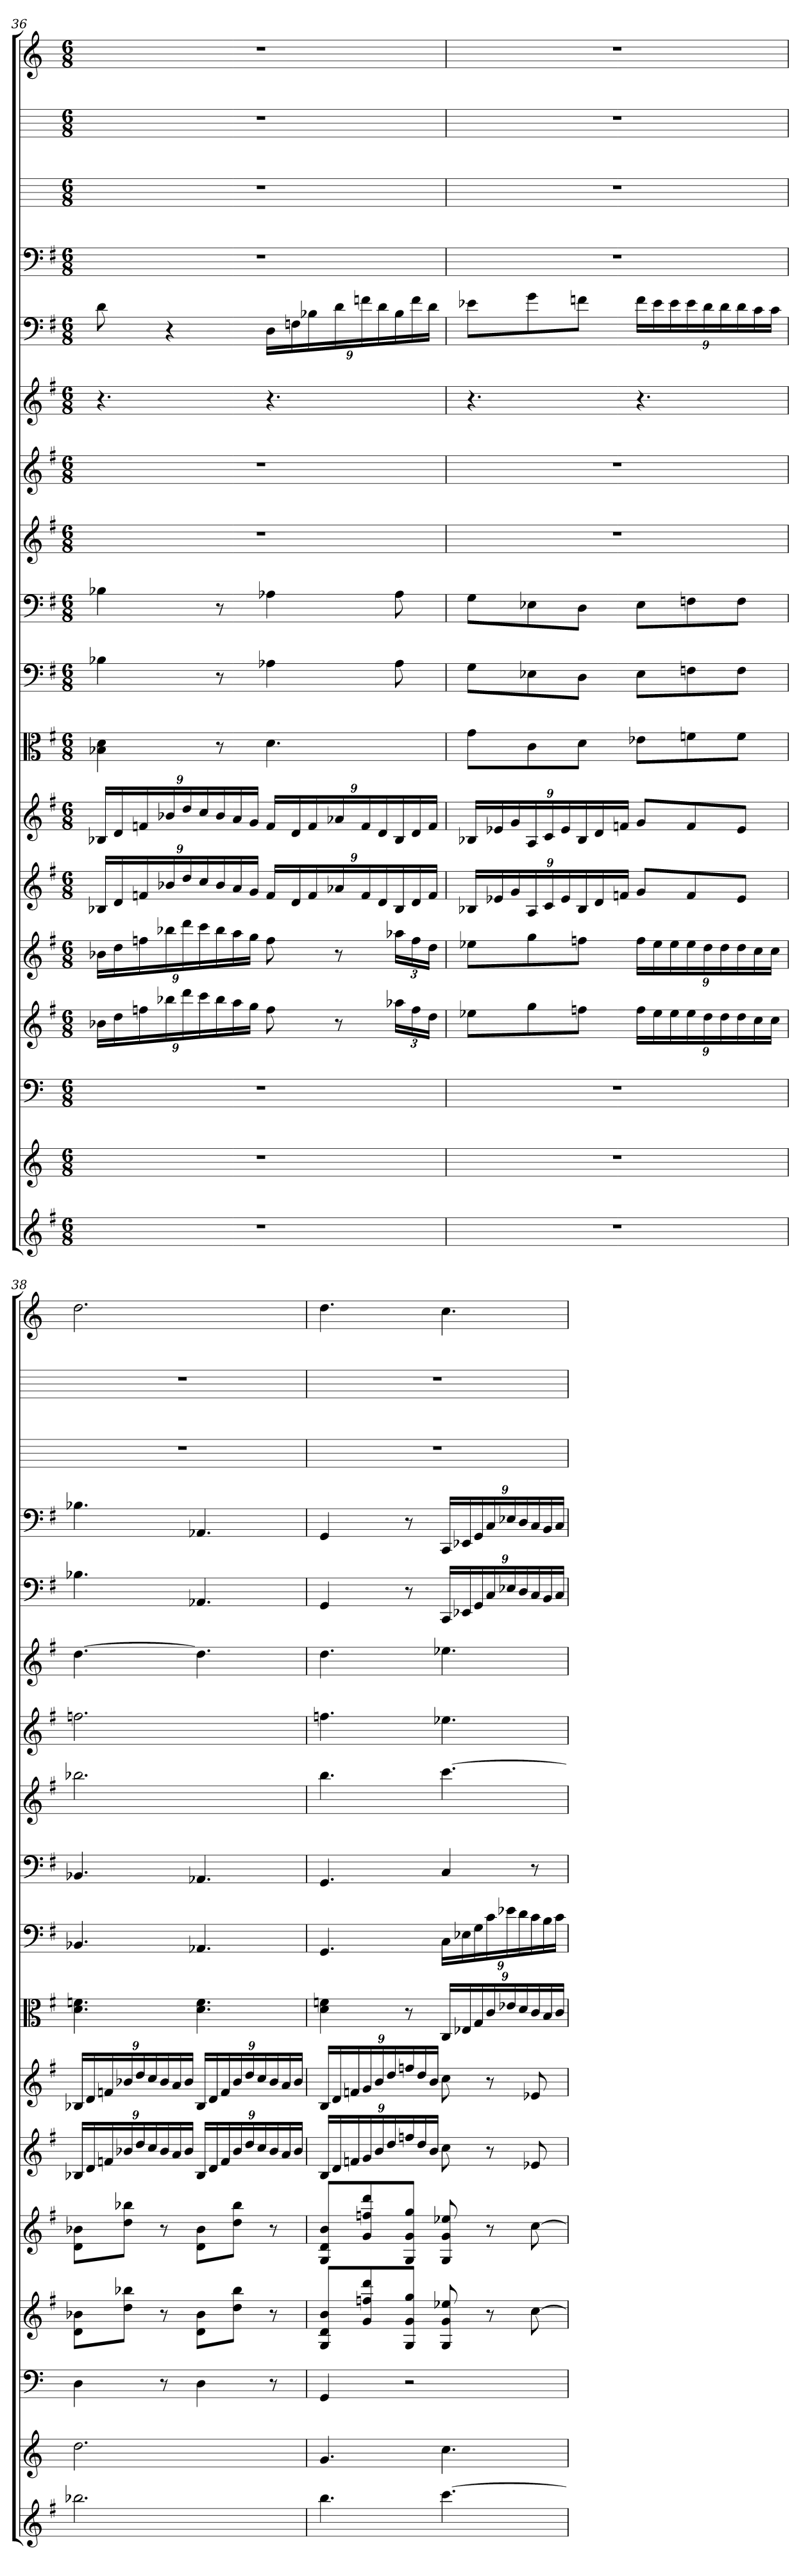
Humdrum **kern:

**kern	**kern	**kern	**kern	**kern	**kern	**kern	**kern	**kern	**kern	**kern	**kern	**kern	**kern	**kern	**kern	**kern	**kern
*part18	*part17	*part16	*part15	*part14	*part13	*part12	*part11	*part10	*part9	*part8	*part7	*part6	*part5	*part4	*part3	*part2	*part1
*staff18	*staff17	*staff16	*staff15	*staff14	*staff13	*staff12	*staff11	*staff10	*staff9	*staff8	*staff7	*staff6	*staff5	*staff4	*staff3	*staff2	*staff1
*	*	*clefF4	*	*	*	*	*clefC3	*clefF4	*clefF4	*	*	*	*clefF4	*clefF4	*	*	*
*k[f#]	*k[]	*k[]	*k[f#]	*k[f#]	*k[f#]	*k[f#]	*k[f#]	*k[f#]	*k[f#]	*k[f#]	*k[f#]	*k[f#]	*k[f#]	*k[f#]	*k[]	*k[]	*k[]
*M6/8	*M6/8	*M6/8	*M6/8	*M6/8	*M6/8	*M6/8	*M6/8	*M6/8	*M6/8	*M6/8	*M6/8	*M6/8	*M6/8	*M6/8	*M6/8	*M6/8	*M6/8
=36	=36	=36	=36	=36	=36	=36	=36	=36	=36	=36	=36	=36	=36	=36	=36	=36	=36
2.r	2.r	2.r	24b-XLL	24b-XLL	24B-XLL	24B-XLL	4B-X 4d	4B-X	4B-X	2.r	2.r	4.r	8d	2.r	2.r	2.r	2.r
.	.	.	24dd	24dd	24d	24d	.	.	.	.	.	.	.	.	.	.	.
.	.	.	24ffn	24ffn	24fn	24fn	.	.	.	.	.	.	.	.	.	.	.
.	.	.	24bb-X	24bb-X	24b-X	24b-X	.	.	.	.	.	.	4r	.	.	.	.
.	.	.	24ddd	24ddd	24dd	24dd	.	.	.	.	.	.	.	.	.	.	.
.	.	.	24ccc	24ccc	24cc	24cc	.	.	.	.	.	.	.	.	.	.	.
.	.	.	24bb-	24bb-	24b-	24b-	8r	8r	8r	.	.	.	.	.	.	.	.
.	.	.	24aa	24aa	24a	24a	.	.	.	.	.	.	.	.	.	.	.
.	.	.	24ggJJ	24ggJJ	24gJJ	24gJJ	.	.	.	.	.	.	.	.	.	.	.
.	.	.	8ff	8ff	24fLL	24fLL	4.d	4A-X	4A-X	.	.	4.r	24D\LL	.	.	.	.
.	.	.	.	.	24d	24d	.	.	.	.	.	.	24Fn\	.	.	.	.
.	.	.	.	.	24f	24f	.	.	.	.	.	.	24B-X\	.	.	.	.
.	.	.	8r	8r	24a-X	24a-X	.	.	.	.	.	.	24d\	.	.	.	.
.	.	.	.	.	24f	24f	.	.	.	.	.	.	24fn\	.	.	.	.
.	.	.	.	.	24d	24d	.	.	.	.	.	.	24d\	.	.	.	.
.	.	.	24aa-XLL	24aa-XLL	24B-	24B-	.	8A-	8A-	.	.	.	24B-\	.	.	.	.
.	.	.	24ff	24ff	24d	24d	.	.	.	.	.	.	24f\	.	.	.	.
.	.	.	24ddJJ	24ddJJ	24fJJ	24fJJ	.	.	.	.	.	.	24d\JJ	.	.	.	.
=37	=37	=37	=37	=37	=37	=37	=37	=37	=37	=37	=37	=37	=37	=37	=37	=37	=37
2.r	2.r	2.r	8ee-XL	8ee-XL	24B-XLL	24B-XLL	8g\L	8G\L	8G\L	2.r	2.r	4.r	8e-X\L	2.r	2.r	2.r	2.r
.	.	.	.	.	24e-X	24e-X	.	.	.	.	.	.	.	.	.	.	.
.	.	.	.	.	24g	24g	.	.	.	.	.	.	.	.	.	.	.
.	.	.	8gg	8gg	24A	24A	8c\	8E-X\	8E-X\	.	.	.	8g\	.	.	.	.
.	.	.	.	.	24c	24c	.	.	.	.	.	.	.	.	.	.	.
.	.	.	.	.	24e-	24e-	.	.	.	.	.	.	.	.	.	.	.
.	.	.	8ffnJ	8ffnJ	24B-	24B-	8d\J	8D\J	8D\J	.	.	.	8fn\J	.	.	.	.
.	.	.	.	.	24d	24d	.	.	.	.	.	.	.	.	.	.	.
.	.	.	.	.	24fnJJ	24fnJJ	.	.	.	.	.	.	.	.	.	.	.
.	.	.	24ffLL	24ffLL	8gL	8gL	8e-X\L	8E-\L	8E-\L	.	.	4.r	24f\LL	.	.	.	.
.	.	.	24ee-	24ee-	.	.	.	.	.	.	.	.	24e-\	.	.	.	.
.	.	.	24ee-	24ee-	.	.	.	.	.	.	.	.	24e-\	.	.	.	.
.	.	.	24ee-	24ee-	8f	8f	8fn\	8Fn\	8Fn\	.	.	.	24e-\	.	.	.	.
.	.	.	24dd	24dd	.	.	.	.	.	.	.	.	24d\	.	.	.	.
.	.	.	24dd	24dd	.	.	.	.	.	.	.	.	24d\	.	.	.	.
.	.	.	24dd	24dd	8e-J	8e-J	8f\J	8F\J	8F\J	.	.	.	24d\	.	.	.	.
.	.	.	24cc	24cc	.	.	.	.	.	.	.	.	24c\	.	.	.	.
.	.	.	24ccJJ	24ccJJ	.	.	.	.	.	.	.	.	24c\JJ	.	.	.	.
=38	=38	=38	=38	=38	=38	=38	=38	=38	=38	=38	=38	=38	=38	=38	=38	=38	=38
2.bb-X	2.dd	4D	8d 8b-XL	8d 8b-XL	24B-XLL	24B-XLL	4.d 4.fn	4.BB-X	4.BB-X	2.bb-X	2.ffn	[4.dd	4.B-X	4.B-X	2.r	2.r	2.dd
.	.	.	.	.	24d	24d	.	.	.	.	.	.	.	.	.	.	.
.	.	.	.	.	24fn	24fn	.	.	.	.	.	.	.	.	.	.	.
.	.	.	8dd 8bb-XJ	8dd 8bb-XJ	24b-X	24b-X	.	.	.	.	.	.	.	.	.	.	.
.	.	.	.	.	24dd	24dd	.	.	.	.	.	.	.	.	.	.	.
.	.	.	.	.	24cc	24cc	.	.	.	.	.	.	.	.	.	.	.
.	.	8r	8r	8r	24b-	24b-	.	.	.	.	.	.	.	.	.	.	.
.	.	.	.	.	24a	24a	.	.	.	.	.	.	.	.	.	.	.
.	.	.	.	.	24b-JJ	24b-JJ	.	.	.	.	.	.	.	.	.	.	.
.	.	4D	8d 8b-L	8d 8b-L	24B-LL	24B-LL	4.d 4.f	4.AA-X	4.AA-X	.	.	4.dd]	4.AA-X	4.AA-X	.	.	.
.	.	.	.	.	24d	24d	.	.	.	.	.	.	.	.	.	.	.
.	.	.	.	.	24f	24f	.	.	.	.	.	.	.	.	.	.	.
.	.	.	8dd 8bb-J	8dd 8bb-J	24b-	24b-	.	.	.	.	.	.	.	.	.	.	.
.	.	.	.	.	24dd	24dd	.	.	.	.	.	.	.	.	.	.	.
.	.	.	.	.	24cc	24cc	.	.	.	.	.	.	.	.	.	.	.
.	.	8r	8r	8r	24b-	24b-	.	.	.	.	.	.	.	.	.	.	.
.	.	.	.	.	24a	24a	.	.	.	.	.	.	.	.	.	.	.
.	.	.	.	.	24b-JJ	24b-JJ	.	.	.	.	.	.	.	.	.	.	.
=39	=39	=39	=39	=39	=39	=39	=39	=39	=39	=39	=39	=39	=39	=39	=39	=39	=39
4.bb	4.g	4GG	8G 8d 8bL	8G 8d 8bL	24BLL	24BLL	4d 4fn	4.GG	4.GG	4.bb	4.ffn	4.dd	4GG	4GG	2.r	2.r	4.dd
.	.	.	.	.	24d	24d	.	.	.	.	.	.	.	.	.	.	.
.	.	.	.	.	24fn	24fn	.	.	.	.	.	.	.	.	.	.	.
.	.	.	8g 8ffn 8ddd	8g 8ffn 8ddd	24g	24g	.	.	.	.	.	.	.	.	.	.	.
.	.	.	.	.	24b	24b	.	.	.	.	.	.	.	.	.	.	.
.	.	.	.	.	24dd	24dd	.	.	.	.	.	.	.	.	.	.	.
.	.	2r	8G 8g 8ggJ	8G 8g 8ggJ	24ffn	24ffn	8r	.	.	.	.	.	8r	8r	.	.	.
.	.	.	.	.	24dd	24dd	.	.	.	.	.	.	.	.	.	.	.
.	.	.	.	.	24bJJ	24bJJ	.	.	.	.	.	.	.	.	.	.	.
[4.ccc	4.cc	.	8G 8g 8ee-X	8G 8g 8ee-X	8cc	8cc	24C/LL	24C\LL	4C	[4.ccc	4.ee-X	4.ee-X	24CC/LL	24CC/LL	.	.	4.cc
.	.	.	.	.	.	.	24E-X/	24E-X\	.	.	.	.	24EE-X/	24EE-X/	.	.	.
.	.	.	.	.	.	.	24G/	24G\	.	.	.	.	24GG/	24GG/	.	.	.
.	.	.	8r	8r	8r	8r	24c/	24c\	.	.	.	.	24C/	24C/	.	.	.
.	.	.	.	.	.	.	24e-X/	24e-X\	.	.	.	.	24E-X/	24E-X/	.	.	.
.	.	.	.	.	.	.	24d/	24d\	.	.	.	.	24D/	24D/	.	.	.
.	.	.	[8cc	[8cc	8e-X	8e-X	24c/	24c\	8r	.	.	.	24C/	24C/	.	.	.
.	.	.	.	.	.	.	24B/	24B\	.	.	.	.	24BB/	24BB/	.	.	.
.	.	.	.	.	.	.	24c/JJ	24c\JJ	.	.	.	.	24C/JJ	24C/JJ	.	.	.
=	=	=	=	=	=	=	=	=	=	=	=	=	=	=	=	=	=
*-	*-	*-	*-	*-	*-	*-	*-	*-	*-	*-	*-	*-	*-	*-	*-	*-	*-
